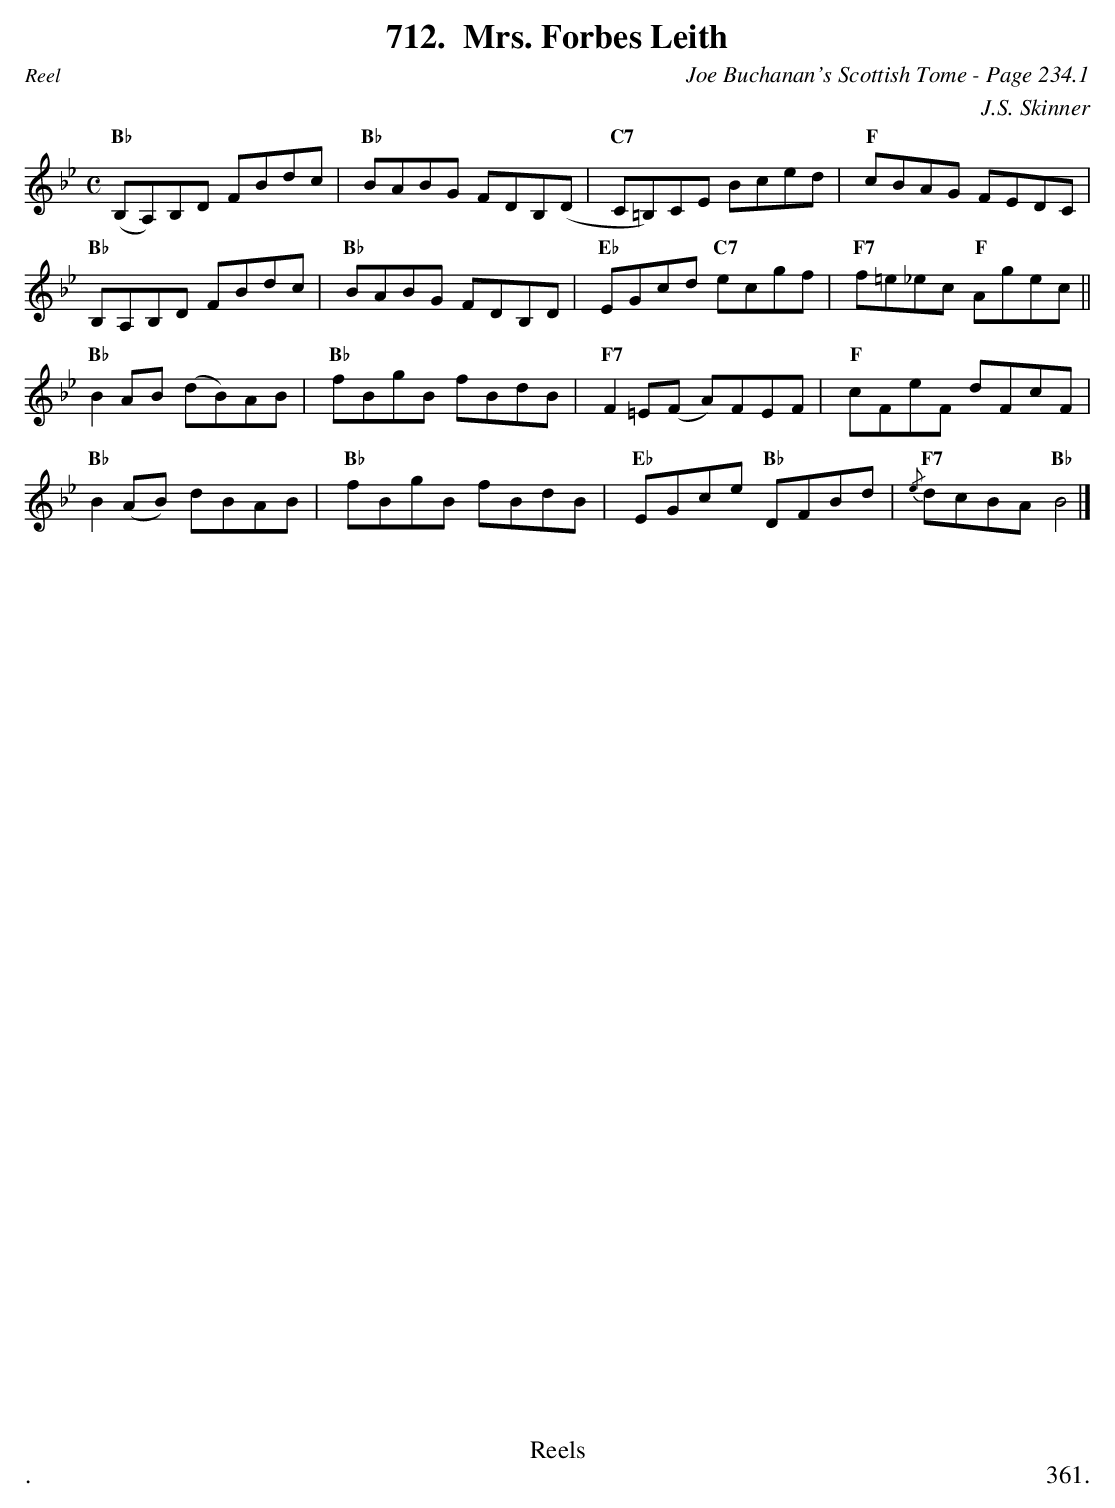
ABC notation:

X:1
T:Mrs. Forbes Leith
C:Joe Buchanan's Scottish Tome - Page 234.1
C:J.S. Skinner
M:C
K:Bb
"Bb"(B,A,)B,D FBdc | "Bb"BABG FDB,(D | "C7"C=B,)CE Bced | "F"cBAG FEDC |
"Bb"B,A,B,D FBdc | "Bb"BABG FDB,D | "Eb"EGcd "C7"ecgf | "F7"f=e_ec "F"Agec ||
"Bb"B2AB (dB)AB | "Bb"fBgB fBdB | "F7"F2=E(F A)FEF | "F"cFeF dFcF |
"Bb"B2(AB) dBAB | "Bb"fBgB fBdB | "Eb"EGce "Bb"DFBd | "F7"{/e}dcBA "Bb"B4 |]
